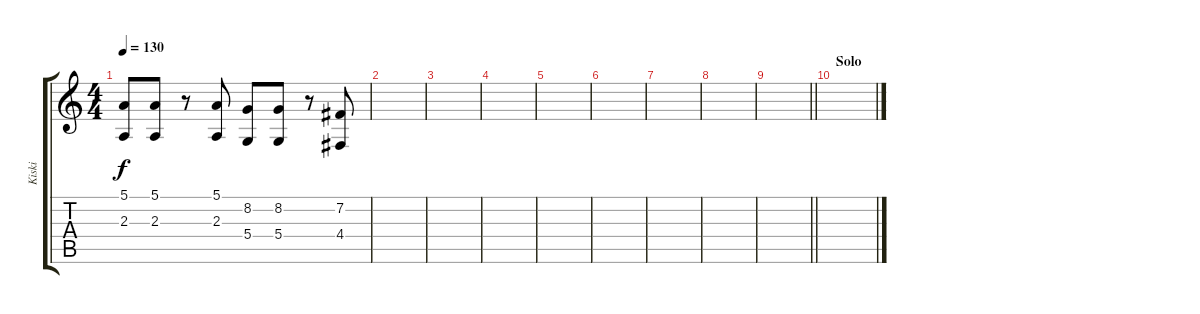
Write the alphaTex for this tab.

\track ("Kiski" "Kiski") {instrument stringensemble1}
\staff {score tabs}
\tuning (E4 B3 G3 D3 A2 E2) {hide}
\ts (4 4)
\tempo 130
\clef g2
\ks c
(5.1 2.3).8{dy f} (5.1 2.3).8 r.8 (5.1 2.3).8 (8.2 5.4).8 (8.2 5.4).8 r.8 (7.2 4.4).8 |
|
|
|
|
|
|
|
\barLineRight lightlight
|
\section ("" "Solo")
